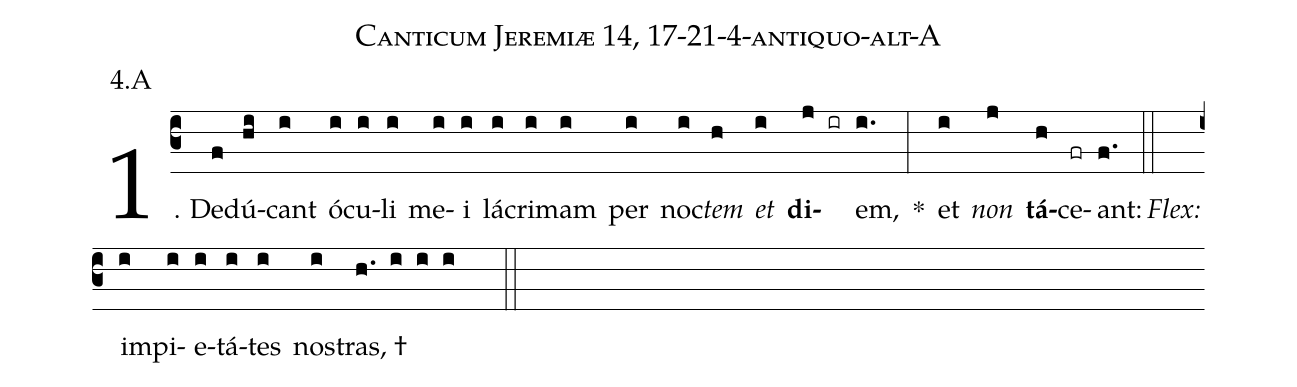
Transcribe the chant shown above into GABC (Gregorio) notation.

name: Canticum Jeremiæ 14, 17-21-4-antiquo-alt-A;
annotation: 4.A;
%%
(c3)1. De(f)dú(hi)cant(i) ó(i)cu(i)li(i) me(i)i(i) lá(i)cri(i)mam(i) per(i) noc(i)<i>tem</i>(h) <i>et</i>(i) <b>di</b>(j ir)em,(i.) *(:) et(i) <i>non</i>(j) <b>tá</b>(h)ce(fr)ant:(f.) (::)
<i>Flex:</i>()  im(i)pi(i)e(i)tá(i)tes(i) nos(i)tras, †(h. i i i  ::)
